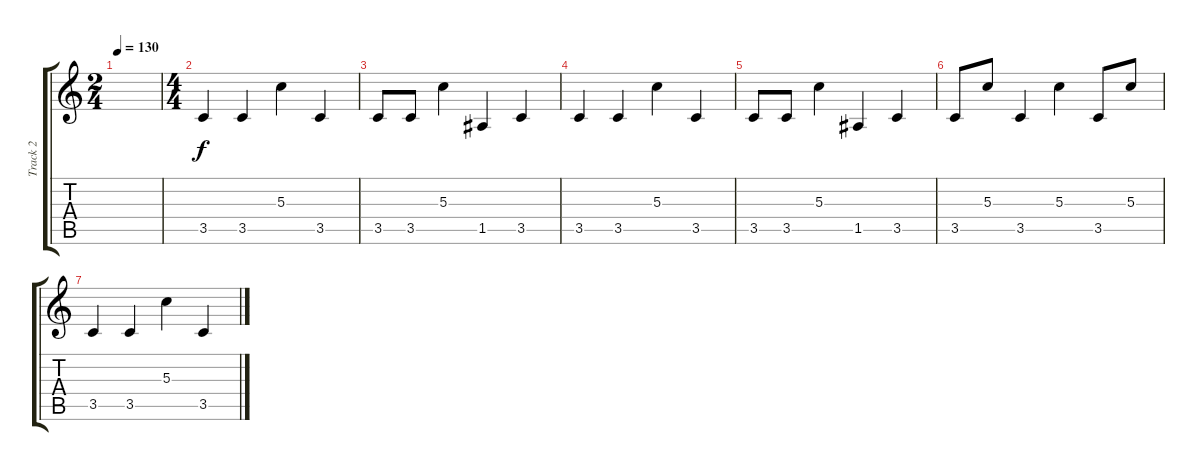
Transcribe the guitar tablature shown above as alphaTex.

\track ("Track 2" "Track 2") {instrument overdrivenguitar}
\staff {score tabs}
\tuning (E4 B3 G3 D3 A2 E2) {hide}
\ts (2 4)
\tempo 130
\clef g2
\ks c
|
\ts (4 4)
3.5.4 3.5.4 5.3.4 3.5.4 |
3.5.8 3.5.8 5.3.4 1.5.4 3.5.4 |
3.5.4 3.5.4 5.3.4 3.5.4 |
3.5.8 3.5.8 5.3.4 1.5.4 3.5.4 |
3.5.8 5.3.8 3.5.4 5.3.4 3.5.8 5.3.8 |
3.5.4 3.5.4 5.3.4 3.5.4
